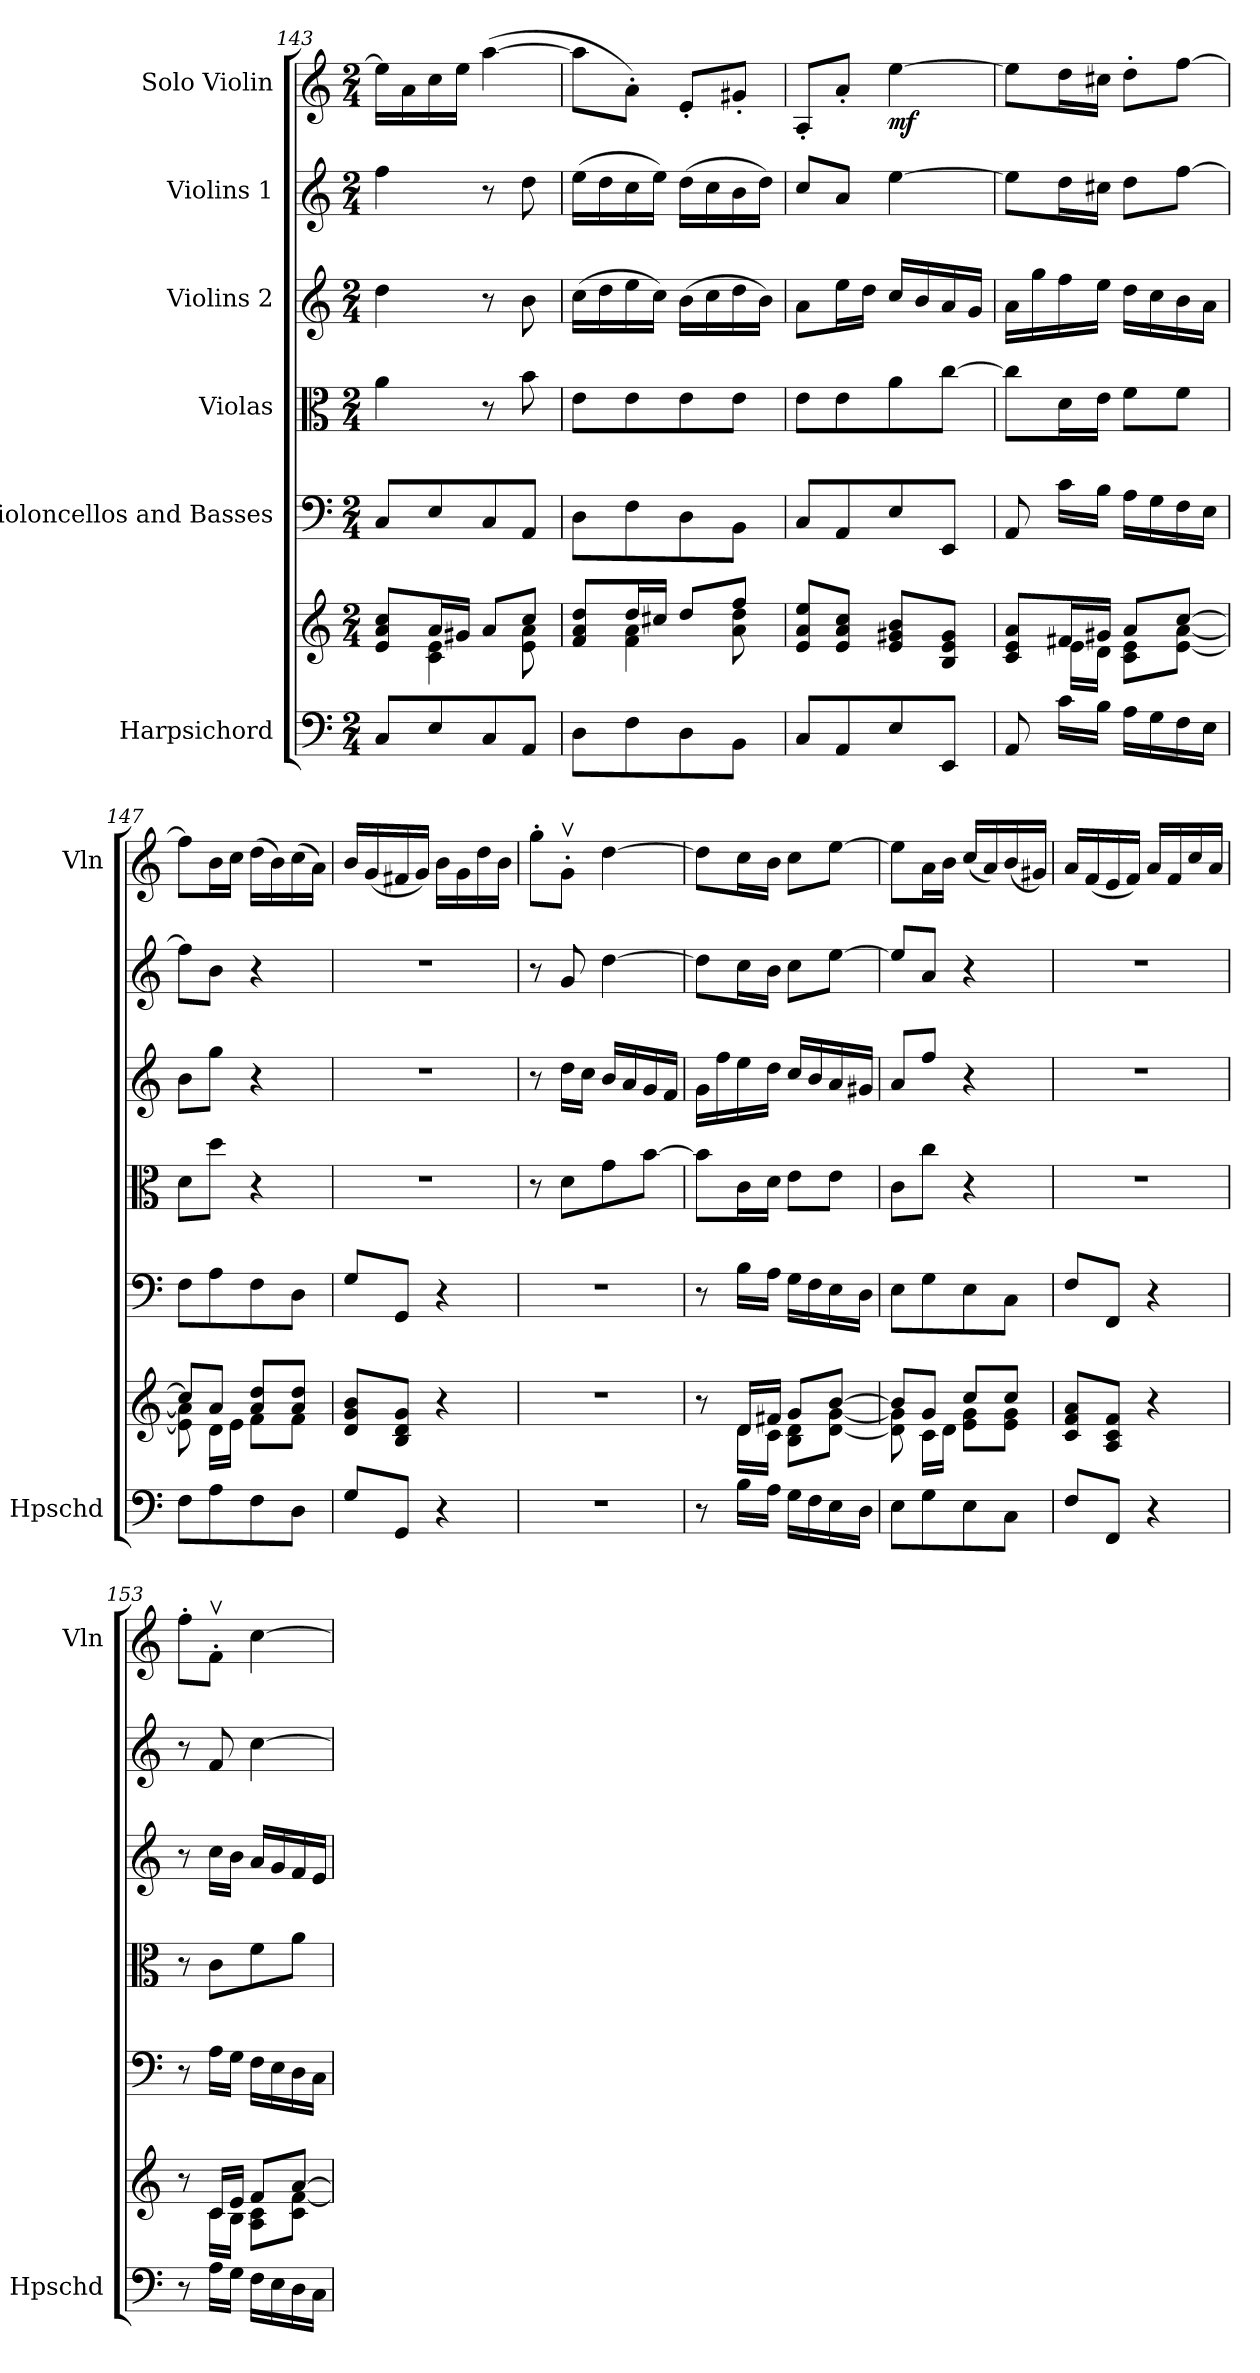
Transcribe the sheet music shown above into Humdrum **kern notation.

**kern	**kern	**kern	**kern	**kern	**kern	**kern	**dynam
*part6	*part6	*part5	*part4	*part3	*part2	*part1	*part1
*staff7	*staff6	*staff5	*staff4	*staff3	*staff2	*staff1	*staff1
*I"Harpsichord	*	*I"Violoncellos  and Basses	*I"Violas	*I"Violins 2	*I"Violins 1	*I"Solo Violin	*
*I'Hpschd	*	*	*	*	*	*I'Vln	*
*clefF4	*clefG2	*clefF4	*clefC3	*clefG2	*clefG2	*clefG2	*
*k[]	*k[]	*k[]	*k[]	*k[]	*k[]	*k[]	*
*C:	*C:	*C:	*C:	*C:	*C:	*C:	*
*M2/4	*M2/4	*M2/4	*M2/4	*M2/4	*M2/4	*M2/4	*
=143	=143	=143	=143	=143	=143	=143	=143
*	*^	*	*	*	*	*	*
8C/L	8e/ 8a/ 8cc/L	8ryy	8C/L	4a\	4dd\	4ff\	16ee\LL]	.
.	.	.	.	.	.	.	16a\	.
8E/	16a/L	4c\ 4e\	8E/	.	.	.	16cc\	.
.	16g#X/JJ	.	.	.	.	.	16ee\JJ	.
8C/	8a/L	.	8C/	8r	8r	8r	([4aa\	.
8AA/J	8cc/J	8e\ 8a\	8AA/J	8b\	8b\	8dd\	.	.
!!LO:PB:g=z
=144	=144	=144	=144	=144	=144	=144	=144	=144
8D\L	8f/ 8a/ 8dd/L	8ryy	8D\L	8e\L	(16cc\LL	(16ee\LL	8aa\L]	.
.	.	.	.	.	16dd\	16dd\	.	.
8F\	16dd/L	4f\ 4a\	8F\	8e\	16ee\	16cc\	8a'\J)	.
.	16cc#X/JJ	.	.	.	16cc\JJ)	16ee\JJ)	.	.
8D\	8dd/L	.	8D\	8e\	(16b\LL	(16dd\LL	8e'/L	.
.	.	.	.	.	16cc\	16cc\	.	.
8BB\J	8ff/J	8a\ 8dd\	8BB\J	8e\J	16dd\	16b\	8g#X'/J	.
.	.	.	.	.	16b\JJ)	16dd\JJ)	.	.
*	*v	*v	*	*	*	*	*	*
=145	=145	=145	=145	=145	=145	=145	=145
8C/L	8e/ 8a/ 8ee/L	8C/L	8e\L	8a\L	8cc/L	8A'/L	.
8AA/	8e/ 8a/ 8cc/J	8AA/	8e\	16ee\L	8a/J	8a'/J	.
.	.	.	.	16dd\JJ	.	.	.
!	!	!	!	!	!	!	!LO:DY:b
8E/	8e/ 8g#X/ 8b/L	8E/	8a\	16cc/LL	[4ee\	[4ee\	mf
.	.	.	.	16b/	.	.	.
8EE/J	8B/ 8e/ 8g#/J	8EE/J	[8cc\J	16a/	.	.	.
.	.	.	.	16g/JJ	.	.	.
!!LO:PB:g=z
=146	=146	=146	=146	=146	=146	=146	=146
*	*^	*	*	*	*	*	*
8AA/	8c/ 8e/ 8a/L	8ryy	8AA/	8cc\L]	16a\LL	8ee\L]	8ee\L]	.
.	.	.	.	.	16gg\	.	.	.
16c\LL	16f#X/L	16e\LL	16c\LL	16d\L	16ff\	16dd\L	16dd\L	.
16B\JJ	16g#X/JJ	16d\JJ	16B\JJ	16e\JJ	16ee\JJ	16cc#X\JJ	16cc#X\JJ	.
16A\LL	8a/L	8c\ 8e\L	16A\LL	8f\L	16dd\LL	8dd\L	8dd'\L	.
16G\	.	.	16G\	.	16cc\	.	.	.
16F\	[8cc/J	[8e\ [8a\J	16F\	8f\J	16b\	[8ff\J	[8ff\J	.
16E\JJ	.	.	16E\JJ	.	16a\JJ	.	.	.
=147	=147	=147	=147	=147	=147	=147	=147	=147
8F\L	8cc/L]	8e\] 8a\]	8F\L	8d\L	8b\L	8ff\L]	8ff\L]	.
8A\	8a/J	16d\LL	8A\	8dd\J	8gg\J	8b\J	16b\L	.
.	.	16e\JJ	.	.	.	.	16cc\JJ	.
8F\	8a/ 8dd/L	8f\L	8F\	4r	4r	4r	(16dd\LL	.
.	.	.	.	.	.	.	16b\)	.
8D\J	8a/ 8dd/J	8f\J	8D\J	.	.	.	(16cc\	.
.	.	.	.	.	.	.	16a\JJ)	.
*	*v	*v	*	*	*	*	*	*
=148	=148	=148	=148	=148	=148	=148	=148
8G/L	8d/ 8g/ 8b/L	8G/L	2r	2r	2r	16b/LL	.
.	.	.	.	.	.	(16g/	.
8GG/J	8B/ 8d/ 8g/J	8GG/J	.	.	.	16f#X/	.
.	.	.	.	.	.	16g/JJ)	.
4r	4r	4r	.	.	.	16b\LL	.
.	.	.	.	.	.	16g\	.
.	.	.	.	.	.	16dd\	.
.	.	.	.	.	.	16b\JJ	.
=149	=149	=149	=149	=149	=149	=149	=149
2r	2r	2r	8r	8r	8r	8gg'\L	.
.	.	.	8d\L	16dd\LL	8g/	8gv'\J	.
.	.	.	.	16cc\JJ	.	.	.
.	.	.	8g\	16b/LL	[4dd\	[4dd\	.
.	.	.	.	16a/	.	.	.
.	.	.	[8b\J	16g/	.	.	.
.	.	.	.	16f/JJ	.	.	.
!!LO:PB:g=z
=150	=150	=150	=150	=150	=150	=150	=150
*	*^	*	*	*	*	*	*
8r	8r	8ryy	8r	8b\L]	16g\LL	8dd\L]	8dd\L]	.
.	.	.	.	.	16ff\	.	.	.
16B\LL	16d/LL	16d\LL	16B\LL	16c\L	16ee\	16cc\L	16cc\L	.
16A\JJ	16f#X/JJ	16c\JJ	16A\JJ	16d\JJ	16dd\JJ	16b\JJ	16b\JJ	.
16G\LL	8g/L	8B\ 8d\L	16G\LL	8e\L	16cc/LL	8cc\L	8cc\L	.
16F\	.	.	16F\	.	16b/	.	.	.
16E\	[8b/J	[8d\ [8g\J	16E\	8e\J	16a/	[8ee\J	[8ee\J	.
16D\JJ	.	.	16D\JJ	.	16g#X/JJ	.	.	.
=151	=151	=151	=151	=151	=151	=151	=151	=151
8E\L	8b/L]	8d\] 8g\]	8E\L	8c\L	8a/L	8ee/L]	8ee\L]	.
8G\	8g/J	16c\LL	8G\	8cc\J	8ff/J	8a/J	16a\L	.
.	.	16d\JJ	.	.	.	.	16b\JJ	.
8E\	8cc/L	8e\ 8g\L	8E\	4r	4r	4r	(16cc/LL	.
.	.	.	.	.	.	.	16a/)	.
8C\J	8cc/J	8e\ 8g\J	8C\J	.	.	.	(16b/	.
.	.	.	.	.	.	.	16g#X/JJ)	.
*	*v	*v	*	*	*	*	*	*
=152	=152	=152	=152	=152	=152	=152	=152
8F/L	8c/ 8f/ 8a/L	8F/L	2r	2r	2r	16a/LL	.
.	.	.	.	.	.	(16f/	.
8FF/J	8A/ 8c/ 8f/J	8FF/J	.	.	.	16e/	.
.	.	.	.	.	.	16f/JJ)	.
4r	4r	4r	.	.	.	16a/LL	.
.	.	.	.	.	.	16f/	.
.	.	.	.	.	.	16cc/	.
.	.	.	.	.	.	16a/JJ	.
=153	=153	=153	=153	=153	=153	=153	=153
*	*^	*	*	*	*	*	*
8r	8r	8ryy	8r	8r	8r	8r	8ff'\L	.
16A\LL	16c/LL	16c\LL	16A\LL	8c\L	16cc\LL	8f/	8fv'\J	.
16G\JJ	16e/JJ	16B\JJ	16G\JJ	.	16b\JJ	.	.	.
16F\LL	8f/L	8A\ 8c\L	16F\LL	8f\	16a/LL	[4cc\	[4cc\	.
16E\	.	.	16E\	.	16g/	.	.	.
16D\	[8a/J	8c\ [8f\J	16D\	8a\J	16f/	.	.	.
16C\JJ	.	.	16C\JJ	.	16e/JJ	.	.	.
*	*v	*v	*	*	*	*	*	*
=	=	=	=	=	=	=	=
*-	*-	*-	*-	*-	*-	*-	*-
